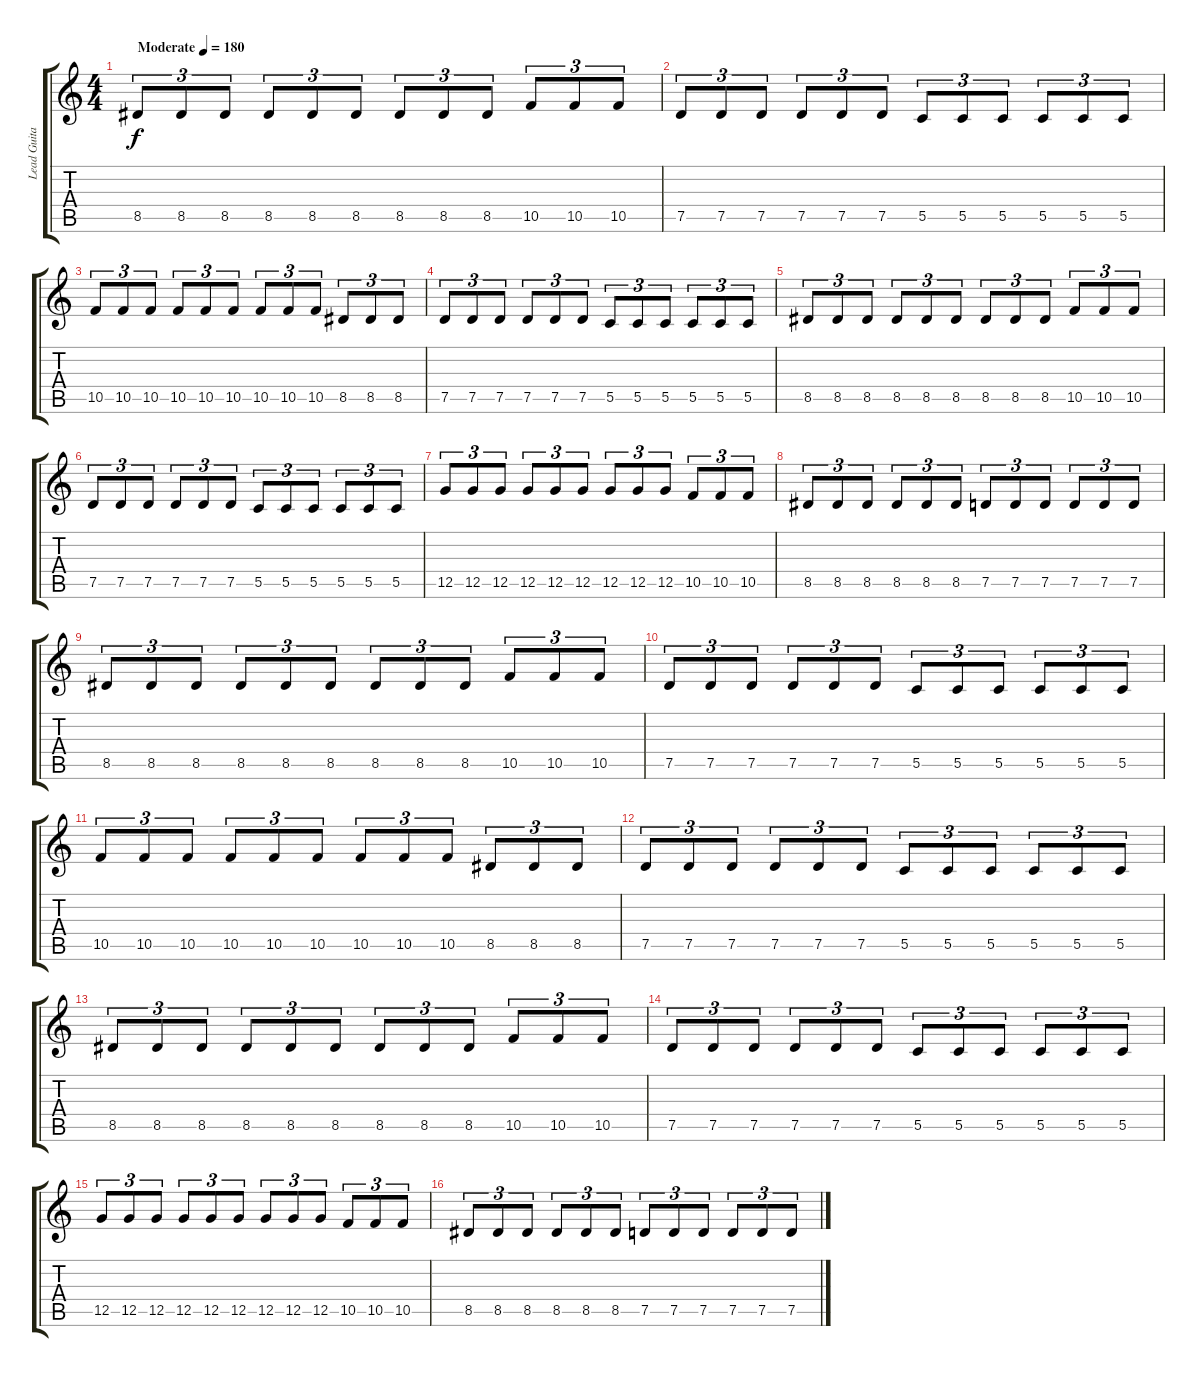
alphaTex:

\track ("Lead Guitar" "Lead Guita") {instrument distortionguitar}
\staff {score tabs}
\tuning (D4 A3 F3 C3 G2 C2) {hide}
\ts (4 4)
\tempo (180 "Moderate")
\clef g2
\ks c
8.5.8{tu (3 2) dy f instrument distortionguitar} 8.5.8{tu (3 2)} 8.5.8{tu (3 2)} 8.5.8{tu (3 2)} 8.5.8{tu (3 2)} 8.5.8{tu (3 2)} 8.5.8{tu (3 2)} 8.5.8{tu (3 2)} 8.5.8{tu (3 2)} 10.5.8{tu (3 2)} 10.5.8{tu (3 2)} 10.5.8{tu (3 2)} |
7.5.8{tu (3 2)} 7.5.8{tu (3 2)} 7.5.8{tu (3 2)} 7.5.8{tu (3 2)} 7.5.8{tu (3 2)} 7.5.8{tu (3 2)} 5.5.8{tu (3 2)} 5.5.8{tu (3 2)} 5.5.8{tu (3 2)} 5.5.8{tu (3 2)} 5.5.8{tu (3 2)} 5.5.8{tu (3 2)} |
10.5.8{tu (3 2)} 10.5.8{tu (3 2)} 10.5.8{tu (3 2)} 10.5.8{tu (3 2)} 10.5.8{tu (3 2)} 10.5.8{tu (3 2)} 10.5.8{tu (3 2)} 10.5.8{tu (3 2)} 10.5.8{tu (3 2)} 8.5.8{tu (3 2)} 8.5.8{tu (3 2)} 8.5.8{tu (3 2)} |
7.5.8{tu (3 2)} 7.5.8{tu (3 2)} 7.5.8{tu (3 2)} 7.5.8{tu (3 2)} 7.5.8{tu (3 2)} 7.5.8{tu (3 2)} 5.5.8{tu (3 2)} 5.5.8{tu (3 2)} 5.5.8{tu (3 2)} 5.5.8{tu (3 2)} 5.5.8{tu (3 2)} 5.5.8{tu (3 2)} |
8.5.8{tu (3 2)} 8.5.8{tu (3 2)} 8.5.8{tu (3 2)} 8.5.8{tu (3 2)} 8.5.8{tu (3 2)} 8.5.8{tu (3 2)} 8.5.8{tu (3 2)} 8.5.8{tu (3 2)} 8.5.8{tu (3 2)} 10.5.8{tu (3 2)} 10.5.8{tu (3 2)} 10.5.8{tu (3 2)} |
7.5.8{tu (3 2)} 7.5.8{tu (3 2)} 7.5.8{tu (3 2)} 7.5.8{tu (3 2)} 7.5.8{tu (3 2)} 7.5.8{tu (3 2)} 5.5.8{tu (3 2)} 5.5.8{tu (3 2)} 5.5.8{tu (3 2)} 5.5.8{tu (3 2)} 5.5.8{tu (3 2)} 5.5.8{tu (3 2)} |
12.5.8{tu (3 2)} 12.5.8{tu (3 2)} 12.5.8{tu (3 2)} 12.5.8{tu (3 2)} 12.5.8{tu (3 2)} 12.5.8{tu (3 2)} 12.5.8{tu (3 2)} 12.5.8{tu (3 2)} 12.5.8{tu (3 2)} 10.5.8{tu (3 2)} 10.5.8{tu (3 2)} 10.5.8{tu (3 2)} |
8.5.8{tu (3 2)} 8.5.8{tu (3 2)} 8.5.8{tu (3 2)} 8.5.8{tu (3 2)} 8.5.8{tu (3 2)} 8.5.8{tu (3 2)} 7.5.8{tu (3 2)} 7.5.8{tu (3 2)} 7.5.8{tu (3 2)} 7.5.8{tu (3 2)} 7.5.8{tu (3 2)} 7.5.8{tu (3 2)} |
8.5.8{tu (3 2)} 8.5.8{tu (3 2)} 8.5.8{tu (3 2)} 8.5.8{tu (3 2)} 8.5.8{tu (3 2)} 8.5.8{tu (3 2)} 8.5.8{tu (3 2)} 8.5.8{tu (3 2)} 8.5.8{tu (3 2)} 10.5.8{tu (3 2)} 10.5.8{tu (3 2)} 10.5.8{tu (3 2)} |
7.5.8{tu (3 2)} 7.5.8{tu (3 2)} 7.5.8{tu (3 2)} 7.5.8{tu (3 2)} 7.5.8{tu (3 2)} 7.5.8{tu (3 2)} 5.5.8{tu (3 2)} 5.5.8{tu (3 2)} 5.5.8{tu (3 2)} 5.5.8{tu (3 2)} 5.5.8{tu (3 2)} 5.5.8{tu (3 2)} |
10.5.8{tu (3 2)} 10.5.8{tu (3 2)} 10.5.8{tu (3 2)} 10.5.8{tu (3 2)} 10.5.8{tu (3 2)} 10.5.8{tu (3 2)} 10.5.8{tu (3 2)} 10.5.8{tu (3 2)} 10.5.8{tu (3 2)} 8.5.8{tu (3 2)} 8.5.8{tu (3 2)} 8.5.8{tu (3 2)} |
7.5.8{tu (3 2)} 7.5.8{tu (3 2)} 7.5.8{tu (3 2)} 7.5.8{tu (3 2)} 7.5.8{tu (3 2)} 7.5.8{tu (3 2)} 5.5.8{tu (3 2)} 5.5.8{tu (3 2)} 5.5.8{tu (3 2)} 5.5.8{tu (3 2)} 5.5.8{tu (3 2)} 5.5.8{tu (3 2)} |
8.5.8{tu (3 2)} 8.5.8{tu (3 2)} 8.5.8{tu (3 2)} 8.5.8{tu (3 2)} 8.5.8{tu (3 2)} 8.5.8{tu (3 2)} 8.5.8{tu (3 2)} 8.5.8{tu (3 2)} 8.5.8{tu (3 2)} 10.5.8{tu (3 2)} 10.5.8{tu (3 2)} 10.5.8{tu (3 2)} |
7.5.8{tu (3 2)} 7.5.8{tu (3 2)} 7.5.8{tu (3 2)} 7.5.8{tu (3 2)} 7.5.8{tu (3 2)} 7.5.8{tu (3 2)} 5.5.8{tu (3 2)} 5.5.8{tu (3 2)} 5.5.8{tu (3 2)} 5.5.8{tu (3 2)} 5.5.8{tu (3 2)} 5.5.8{tu (3 2)} |
12.5.8{tu (3 2)} 12.5.8{tu (3 2)} 12.5.8{tu (3 2)} 12.5.8{tu (3 2)} 12.5.8{tu (3 2)} 12.5.8{tu (3 2)} 12.5.8{tu (3 2)} 12.5.8{tu (3 2)} 12.5.8{tu (3 2)} 10.5.8{tu (3 2)} 10.5.8{tu (3 2)} 10.5.8{tu (3 2)} |
8.5.8{tu (3 2)} 8.5.8{tu (3 2)} 8.5.8{tu (3 2)} 8.5.8{tu (3 2)} 8.5.8{tu (3 2)} 8.5.8{tu (3 2)} 7.5.8{tu (3 2)} 7.5.8{tu (3 2)} 7.5.8{tu (3 2)} 7.5.8{tu (3 2)} 7.5.8{tu (3 2)} 7.5.8{tu (3 2)}
